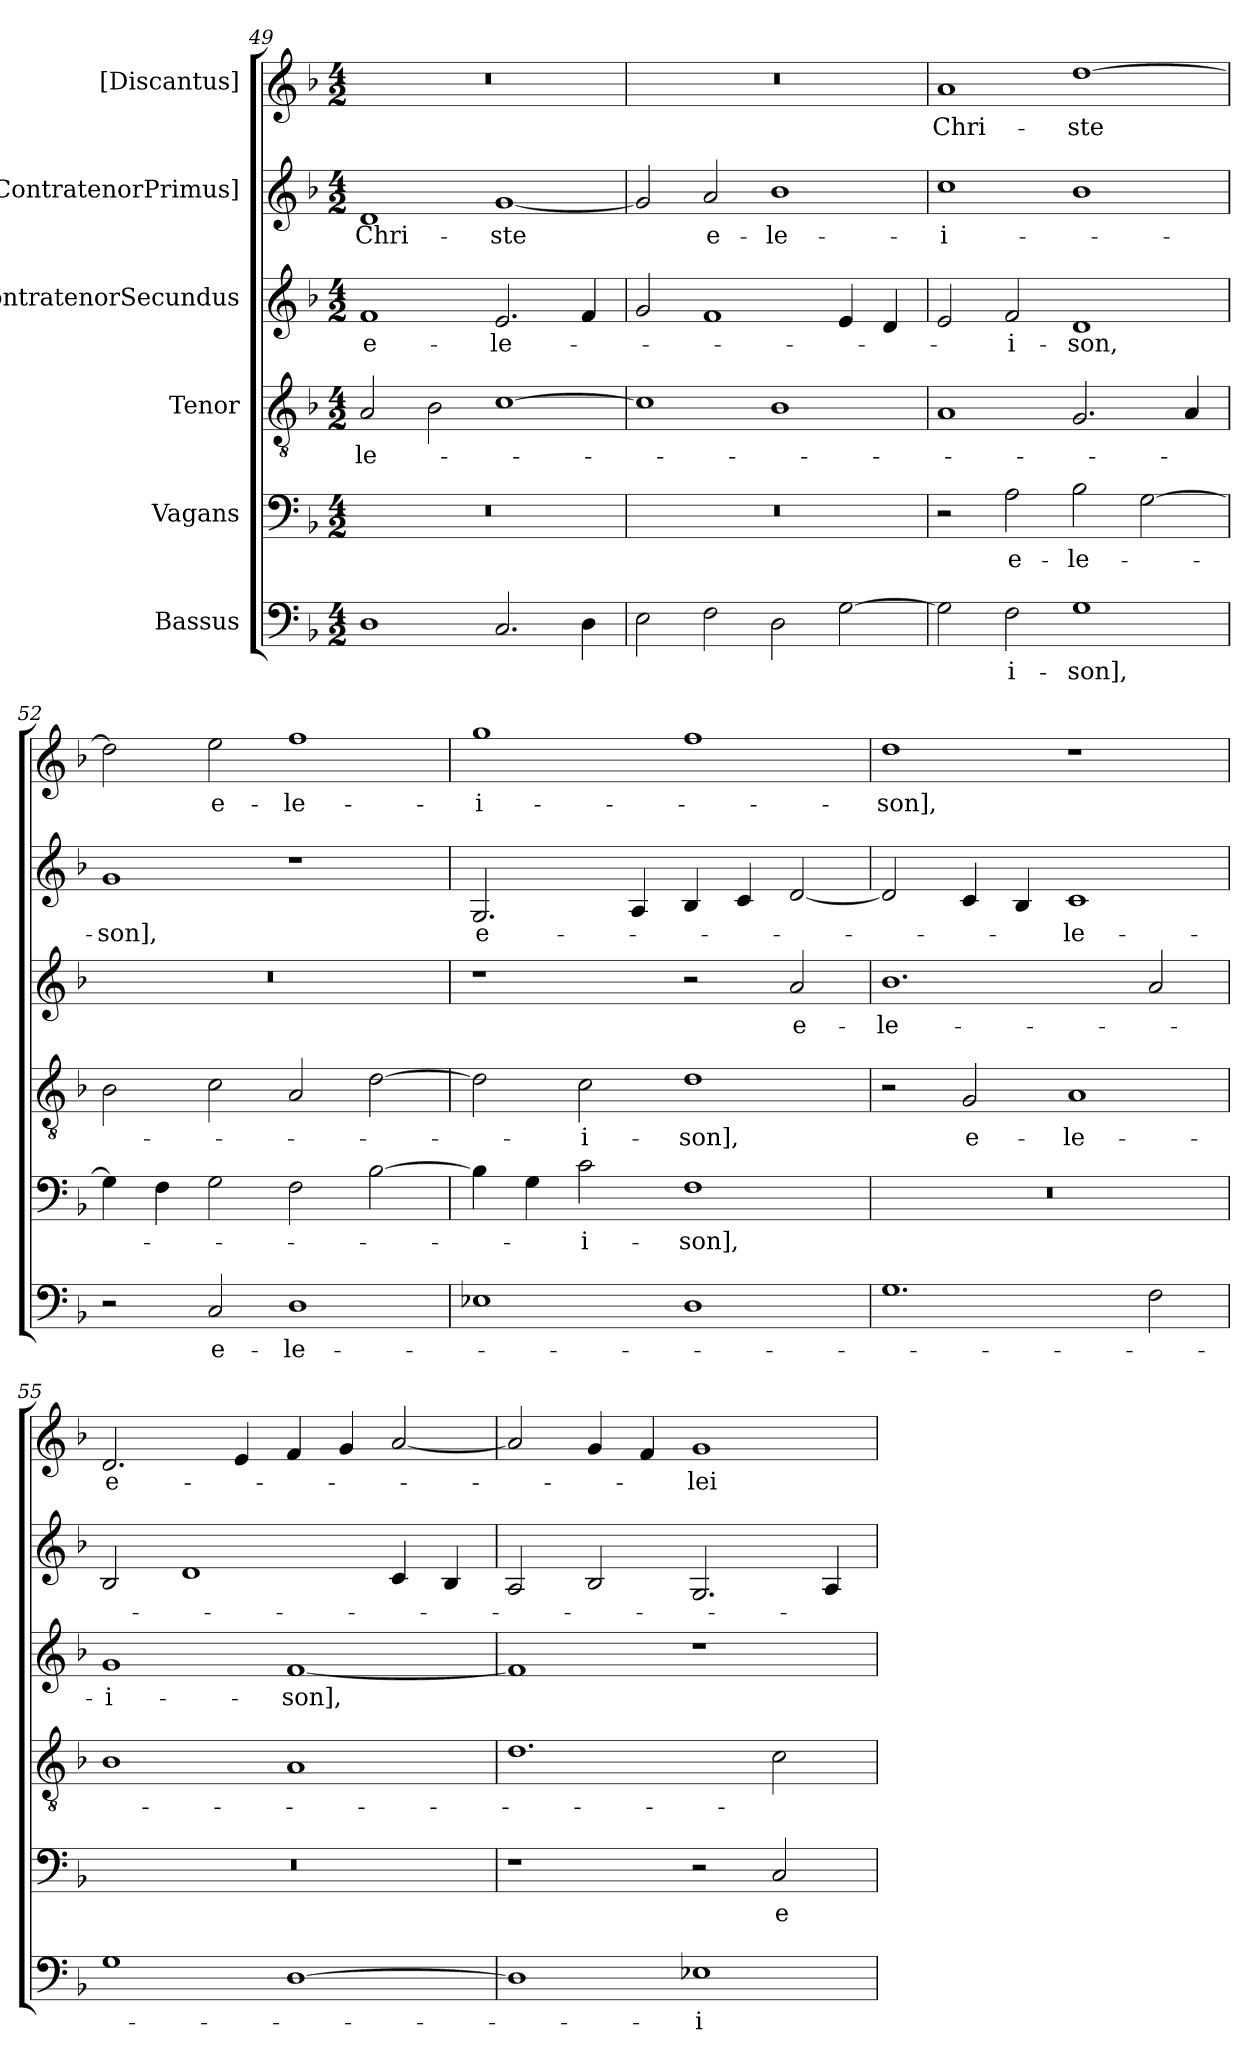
**kern	**text	**kern	**text	**kern	**text	**kern	**text	**kern	**text	**kern	**text
*part6	*part6	*part5	*part5	*part4	*part4	*part3	*part3	*part2	*part2	*part1	*part1
*staff6	*staff6	*staff5	*staff5	*staff4	*staff4	*staff3	*staff3	*staff2	*staff2	*staff1	*staff1
*I"Bassus	*	*I"Vagans	*	*I"Tenor	*	*I"ContratenorSecundus	*	*I"[ContratenorPrimus]	*	*I"[Discantus]	*
*clefF4	*	*clefF4	*	*clefGv2	*	*clefG2	*	*clefG2	*	*clefG2	*
*k[b-]	*	*k[b-]	*	*k[b-]	*	*k[b-]	*	*k[b-]	*	*k[b-]	*
*M4/2	*	*M4/2	*	*M4/2	*	*M4/2	*	*M4/2	*	*M4/2	*
=49	=49	=49	=49	=49	=49	=49	=49	=49	=49	=49	=49
1D\	.	0r	.	2A/	-le-	1f/	e-	1d/	Chri-	0r	.
.	.	.	.	2B-\	.	.	.	.	.	.	.
2.C/	.	.	.	[1c\	.	2.e/	-le-	[1g/	-ste	.	.
4D\	.	.	.	.	.	4f/	.	.	.	.	.
=50	=50	=50	=50	=50	=50	=50	=50	=50	=50	=50	=50
2E\	.	0r	.	1c\]	.	2g/	.	2g/]	.	0r	.
2F\	.	.	.	.	.	1f/	.	2a/	e-	.	.
2D\	.	.	.	1B-\	.	.	.	1b-\	-le-	.	.
[2G\	.	.	.	.	.	4e/	.	.	.	.	.
.	.	.	.	.	.	4d/	.	.	.	.	.
=51	=51	=51	=51	=51	=51	=51	=51	=51	=51	=51	=51
2G\]	.	2r	.	1A/	.	2e/	.	1cc\	-i-	1a/	Chri-
2F\	-i-	2A\	e-	.	.	2f/	-i-	.	.	.	.
1G\	-son],	2B-\	-le-	2.G/	.	1d/	-son,	1b-\	.	[1dd\	-ste
.	.	[2G\	.	.	.	.	.	.	.	.	.
.	.	.	.	4A/	.	.	.	.	.	.	.
=52	=52	=52	=52	=52	=52	=52	=52	=52	=52	=52	=52
2r	.	4G\]	.	2B-\	.	0r	.	1g/	-son],	2dd\]	.
.	.	4F\	.	.	.	.	.	.	.	.	.
2C/	e-	2G\	.	2c\	.	.	.	.	.	2ee\	e-
1D\	-le-	2F\	.	2A/	.	.	.	1r	.	1ff\	-le-
.	.	[2B-\	.	[2d\	.	.	.	.	.	.	.
=53	=53	=53	=53	=53	=53	=53	=53	=53	=53	=53	=53
1E-X\	.	4B-\]	.	2d\]	.	1r	.	2.G/	e-	1gg\	-i-
.	.	4G\	.	.	.	.	.	.	.	.	.
.	.	2c\	-i-	2c\	-i-	.	.	.	.	.	.
.	.	.	.	.	.	.	.	4A/	.	.	.
1D\	.	1F\	-son],	1d\	-son],	2r	.	4B-/	.	1ff\	.
.	.	.	.	.	.	.	.	4c/	.	.	.
.	.	.	.	.	.	2a/	e-	[2d/	.	.	.
=54	=54	=54	=54	=54	=54	=54	=54	=54	=54	=54	=54
1.G\	.	0r	.	2r	.	1.b-\	-le-	2d/]	.	1dd\	-son],
.	.	.	.	2G/	e-	.	.	4c/	.	.	.
.	.	.	.	.	.	.	.	4B-/	.	.	.
.	.	.	.	1A/	-le-	.	.	1c/	-le-	1r	.
2F\	.	.	.	.	.	2a/	.	.	.	.	.
=55	=55	=55	=55	=55	=55	=55	=55	=55	=55	=55	=55
1G\	.	0r	.	1B-\	.	1g/	-i-	2B-/	.	2.d/	e-
.	.	.	.	.	.	.	.	1d/	.	.	.
.	.	.	.	.	.	.	.	.	.	4e/	.
[1D\	.	.	.	1A/	.	[1f/	-son],	.	.	4f/	.
.	.	.	.	.	.	.	.	.	.	4g/	.
.	.	.	.	.	.	.	.	4c/	.	[2a/	.
.	.	.	.	.	.	.	.	4B-/	.	.	.
=56	=56	=56	=56	=56	=56	=56	=56	=56	=56	=56	=56
1D\]	.	1r	.	1.d\	.	1f/]	.	2A/	.	2a/]	.
.	.	.	.	.	.	.	.	2B-/	.	4g/	.
.	.	.	.	.	.	.	.	.	.	4f/	.
1E-X\	-i-	2r	.	.	.	1r	.	2.G/	.	1g/	-lei-
.	.	2C/	e-	2c\	.	.	.	.	.	.	.
.	.	.	.	.	.	.	.	4A/	.	.	.
=	=	=	=	=	=	=	=	=	=	=	=
*-	*-	*-	*-	*-	*-	*-	*-	*-	*-	*-	*-
